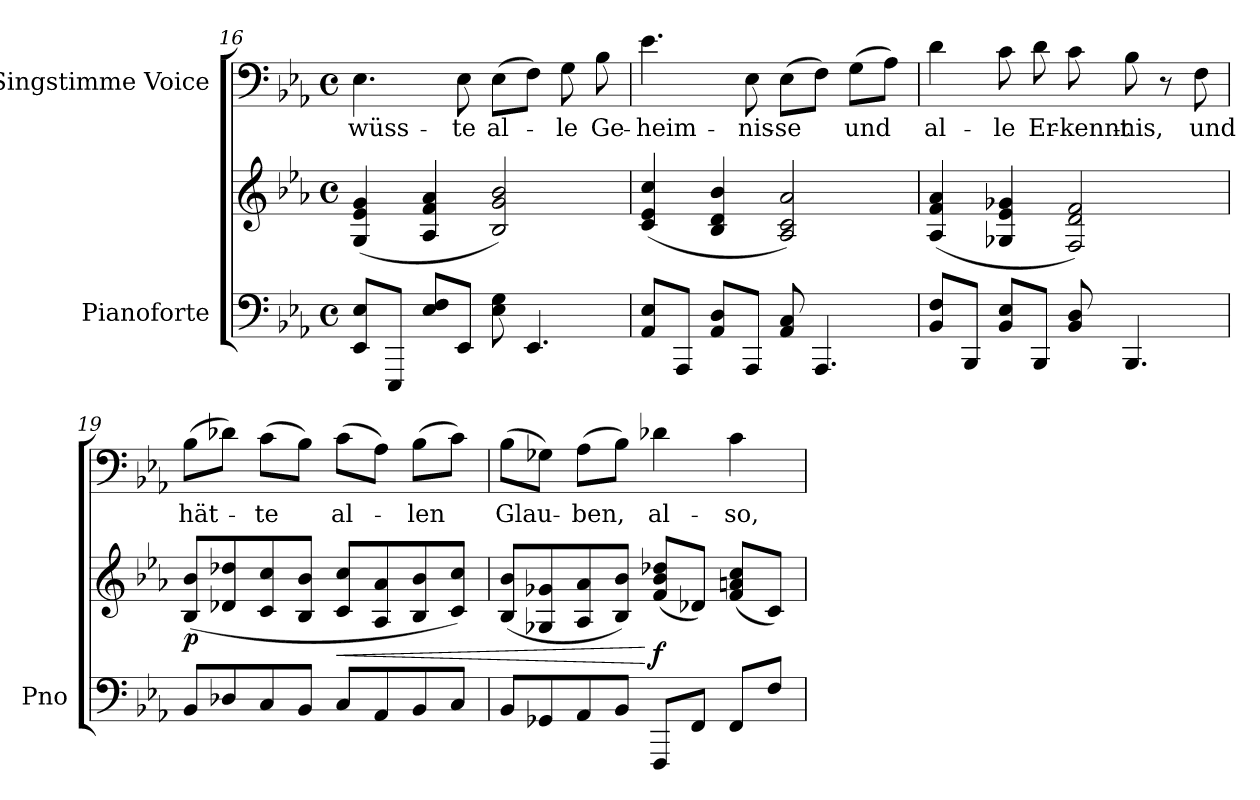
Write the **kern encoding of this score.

**kern	**kern	**dynam	**kern	**text
*part2	*part2	*part2	*part1	*part1
*staff3	*staff2	*staff2/3	*staff1	*staff1
*I"Pianoforte	*	*	*I"Singstimme Voice	*
*I'Pno	*	*	*	*
*clefF4	*clefG2	*	*clefF4	*
*k[b-e-a-]	*k[b-e-a-]	*	*k[b-e-a-]	*
*M4/4	*M4/4	*	*M4/4	*
*met(c)	*met(c)	*	*met(c)	*
=16	=16	=16	=16	=16
8EE-/ 8E-/L	(>4G/ 4e-/ 4g/	.	4.E-\	wüss-
8EEE-/J	.	.	.	.
8E-/ 8F/L	4A-/ 4f/ 4a-/	.	.	.
8EE-/J	.	.	8E-\	-te
8E-\ 8G\	2B-/ 2g/ 2b-/)	.	(8E-\L	al-
4.EE-/	.	.	8F\J)	.
.	.	.	8G\	-le
.	.	.	8B-\	Ge-
=17	=17	=17	=17	=17
8AA-/ 8E-/L	(>4c/ 4e-/ 4cc/	.	4.e-\	-heim-
8AAA-/J	.	.	.	.
8AA-/ 8D/L	4B-/ 4d/ 4b-/	.	.	.
8AAA-/J	.	.	8E-\	-nis-
8AA-/ 8C/	2A-/ 2c/ 2a-/)	.	(8E-\L	-se
4.AAA-/	.	.	8F\J)	.
.	.	.	(8G\L	und
.	.	.	8A-\J)	.
=18	=18	=18	=18	=18
8BB-/ 8F/L	(>4A-/ 4f/ 4a-/	.	4d\	al-
8BBB-/J	.	.	.	.
8BB-/ 8E-/L	4G-X/ 4e-/ 4g-X/	.	8c\	-le
8BBB-/J	.	.	8d\	Er-
8BB-/ 8D/	2F/ 2d/ 2f/)	.	8c\	-kennt-
4.BBB-/	.	.	8B-\	-nis,
.	.	.	8r	.
.	.	.	8F\	und
=19	=19	=19	=19	=19
!	!	!LO:DY:b	!	!
8BB-/L	(8B-/ 8b-/L	p	(8B-\L	hät-
8D-X/	8d-X/ 8dd-X/	.	8d-X\J)	.
8C/	8c/ 8cc/	.	(8c\L	-te
8BB-/J	8B-/ 8b-/J	.	8B-\J)	.
!	!	!LO:HP:b	!	!
8C/L	8c/ 8cc/L	<	(8c\L	al-
8AA-/	8A-/ 8a-/	.	8A-\J)	.
8BB-/	8B-/ 8b-/	.	(8B-\L	-len
8C/J	8c/ 8cc/J)	.	8c\J)	.
=20	=20	=20	=20	=20
8BB-/L	(8B-/ 8b-/L	.	(8B-\L	Glau-
8GG-X/	8G-X/ 8g-X/	.	8G-X\J)	.
8AA-/	8A-/ 8a-/	.	(8A-\L	-ben,
8BB-/J	8B-/ 8b-/J)	.	8B-\J)	.
!	!	!LO:DY:n=1:b	!	!
8FFF/L	(8f/ 8b-/ 8dd-X/L	[ f	4d-X\	al-
8FF/J	8d-X/J)	.	.	.
8FF/L	(8f/ 8an/ 8cc/L	.	4c\	-so,
8F/J	8c/J)	.	.	.
=	=	=	=	=
*-	*-	*-	*-	*-
